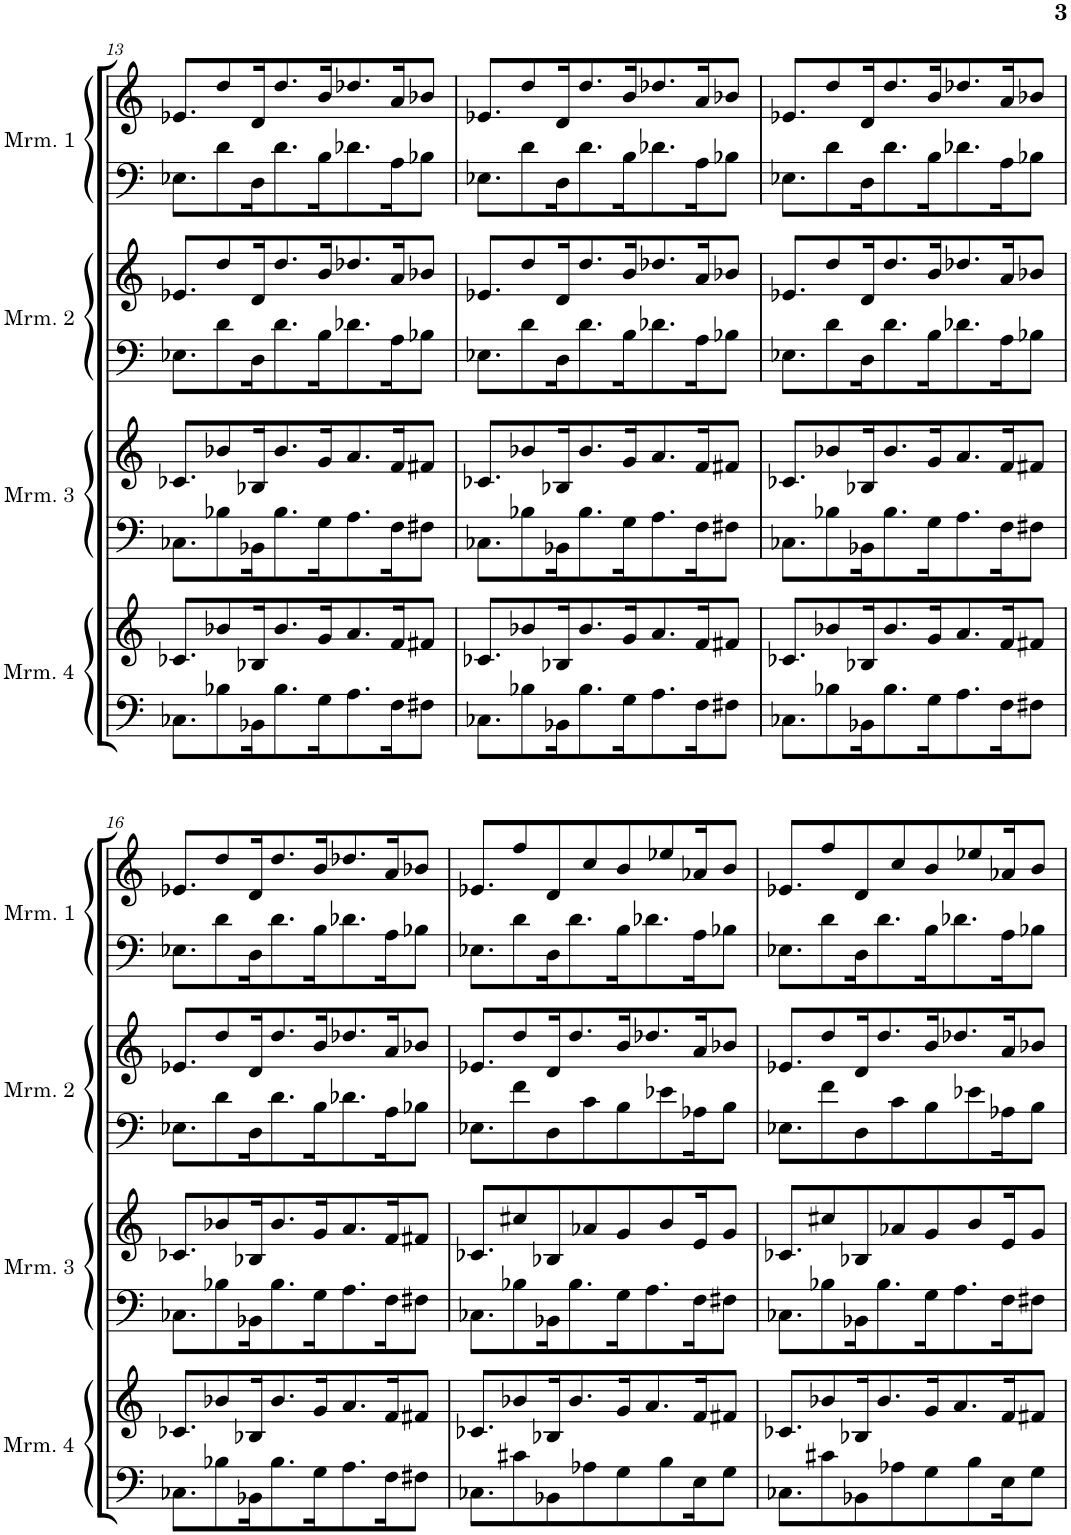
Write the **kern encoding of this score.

**kern	**kern	**kern	**kern	**kern	**kern	**kern	**kern
*part8	*part7	*part6	*part5	*part4	*part3	*part2	*part1
*staff8	*staff7	*staff6	*staff5	*staff4	*staff3	*staff2	*staff1
*I"Marimba 4	*I"Marimba 4	*I"Marimba 3	*I"Marimba 3	*I"Marimba 2	*I"Marimba 2	*I"Marimba 1	*I"Marimba 1
*I'Mrm. 4	*I'Mrm. 4	*I'Mrm. 3	*I'Mrm. 3	*I'Mrm. 2	*I'Mrm. 2	*I'Mrm. 1	*I'Mrm. 1
!!LO:PB:g=z
*clefF4	*clefG2	*clefF4	*clefG2	*clefF4	*clefG2	*clefF4	*clefG2
*k[]	*k[]	*k[]	*k[]	*k[]	*k[]	*k[]	*k[]
*M4/4	*M4/4	*M4/4	*M4/4	*M4/4	*M4/4	*M4/4	*M4/4
=13	=13	=13	=13	=13	=13	=13	=13
8.C-X\L	8.c-X/L	8.C-X\L	8.c-X/L	8.E-X\L	8.e-X/L	8.E-X\L	8.e-X/L
8B-X\	8b-X/	8B-X\	8b-X/	8d\	8dd/	8d\	8dd/
16BB-X\K	16B-X/K	16BB-X\K	16B-X/K	16D\K	16d/K	16D\K	16d/K
8.B-\	8.b-/	8.B-\	8.b-/	8.d\	8.dd/	8.d\	8.dd/
16G\K	16g/K	16G\K	16g/K	16B\K	16b/K	16B\K	16b/K
8.A\	8.a/	8.A\	8.a/	8.d-X\	8.dd-X/	8.d-X\	8.dd-X/
16F\K	16f/K	16F\K	16f/K	16A\K	16a/K	16A\K	16a/K
8F#X\J	8f#X/J	8F#X\J	8f#X/J	8B-X\J	8b-X/J	8B-X\J	8b-X/J
=14	=14	=14	=14	=14	=14	=14	=14
8.C-X\L	8.c-X/L	8.C-X\L	8.c-X/L	8.E-X\L	8.e-X/L	8.E-X\L	8.e-X/L
8B-X\	8b-X/	8B-X\	8b-X/	8d\	8dd/	8d\	8dd/
16BB-X\K	16B-X/K	16BB-X\K	16B-X/K	16D\K	16d/K	16D\K	16d/K
8.B-\	8.b-/	8.B-\	8.b-/	8.d\	8.dd/	8.d\	8.dd/
16G\K	16g/K	16G\K	16g/K	16B\K	16b/K	16B\K	16b/K
8.A\	8.a/	8.A\	8.a/	8.d-X\	8.dd-X/	8.d-X\	8.dd-X/
16F\K	16f/K	16F\K	16f/K	16A\K	16a/K	16A\K	16a/K
8F#X\J	8f#X/J	8F#X\J	8f#X/J	8B-X\J	8b-X/J	8B-X\J	8b-X/J
=15	=15	=15	=15	=15	=15	=15	=15
8.C-X\L	8.c-X/L	8.C-X\L	8.c-X/L	8.E-X\L	8.e-X/L	8.E-X\L	8.e-X/L
8B-X\	8b-X/	8B-X\	8b-X/	8d\	8dd/	8d\	8dd/
16BB-X\K	16B-X/K	16BB-X\K	16B-X/K	16D\K	16d/K	16D\K	16d/K
8.B-\	8.b-/	8.B-\	8.b-/	8.d\	8.dd/	8.d\	8.dd/
16G\K	16g/K	16G\K	16g/K	16B\K	16b/K	16B\K	16b/K
8.A\	8.a/	8.A\	8.a/	8.d-X\	8.dd-X/	8.d-X\	8.dd-X/
16F\K	16f/K	16F\K	16f/K	16A\K	16a/K	16A\K	16a/K
8F#X\J	8f#X/J	8F#X\J	8f#X/J	8B-X\J	8b-X/J	8B-X\J	8b-X/J
!!LO:LB:g=z
=16	=16	=16	=16	=16	=16	=16	=16
8.C-X\L	8.c-X/L	8.C-X\L	8.c-X/L	8.E-X\L	8.e-X/L	8.E-X\L	8.e-X/L
8B-X\	8b-X/	8B-X\	8b-X/	8d\	8dd/	8d\	8dd/
16BB-X\K	16B-X/K	16BB-X\K	16B-X/K	16D\K	16d/K	16D\K	16d/K
8.B-\	8.b-/	8.B-\	8.b-/	8.d\	8.dd/	8.d\	8.dd/
16G\K	16g/K	16G\K	16g/K	16B\K	16b/K	16B\K	16b/K
8.A\	8.a/	8.A\	8.a/	8.d-X\	8.dd-X/	8.d-X\	8.dd-X/
16F\K	16f/K	16F\K	16f/K	16A\K	16a/K	16A\K	16a/K
8F#X\J	8f#X/J	8F#X\J	8f#X/J	8B-X\J	8b-X/J	8B-X\J	8b-X/J
=17	=17	=17	=17	=17	=17	=17	=17
8.C-X\L	8.c-X/L	8.C-X\L	8.c-X/L	8.E-X\L	8.e-X/L	8.E-X\L	8.e-X/L
8c#X\	8b-X/	8B-X\	8cc#X/	8f\	8dd/	8d\	8ff/
8BB-X\	16B-X/K	16BB-X\K	8B-X/	8D\	16d/K	16D\K	8d/
.	8.b-/	8.B-\	.	.	8.dd/	8.d\	.
8A-X\	.	.	8a-X/	8c\	.	.	8cc/
8G\	16g/K	16G\K	8g/	8B\	16b/K	16B\K	8b/
.	8.a/	8.A\	.	.	8.dd-X/	8.d-X\	.
8B\	.	.	8b/	8e-X\	.	.	8ee-X/
16E\K	16f/K	16F\K	16e/K	16A-X\K	16a/K	16A\K	16a-X/K
8G\J	8f#X/J	8F#X\J	8g/J	8B\J	8b-X/J	8B-X\J	8b/J
=18	=18	=18	=18	=18	=18	=18	=18
8.C-X\L	8.c-X/L	8.C-X\L	8.c-X/L	8.E-X\L	8.e-X/L	8.E-X\L	8.e-X/L
8c#X\	8b-X/	8B-X\	8cc#X/	8f\	8dd/	8d\	8ff/
8BB-X\	16B-X/K	16BB-X\K	8B-X/	8D\	16d/K	16D\K	8d/
.	8.b-/	8.B-\	.	.	8.dd/	8.d\	.
8A-X\	.	.	8a-X/	8c\	.	.	8cc/
8G\	16g/K	16G\K	8g/	8B\	16b/K	16B\K	8b/
.	8.a/	8.A\	.	.	8.dd-X/	8.d-X\	.
8B\	.	.	8b/	8e-X\	.	.	8ee-X/
16E\K	16f/K	16F\K	16e/K	16A-X\K	16a/K	16A\K	16a-X/K
8G\J	8f#X/J	8F#X\J	8g/J	8B\J	8b-X/J	8B-X\J	8b/J
=	=	=	=	=	=	=	=
*-	*-	*-	*-	*-	*-	*-	*-
